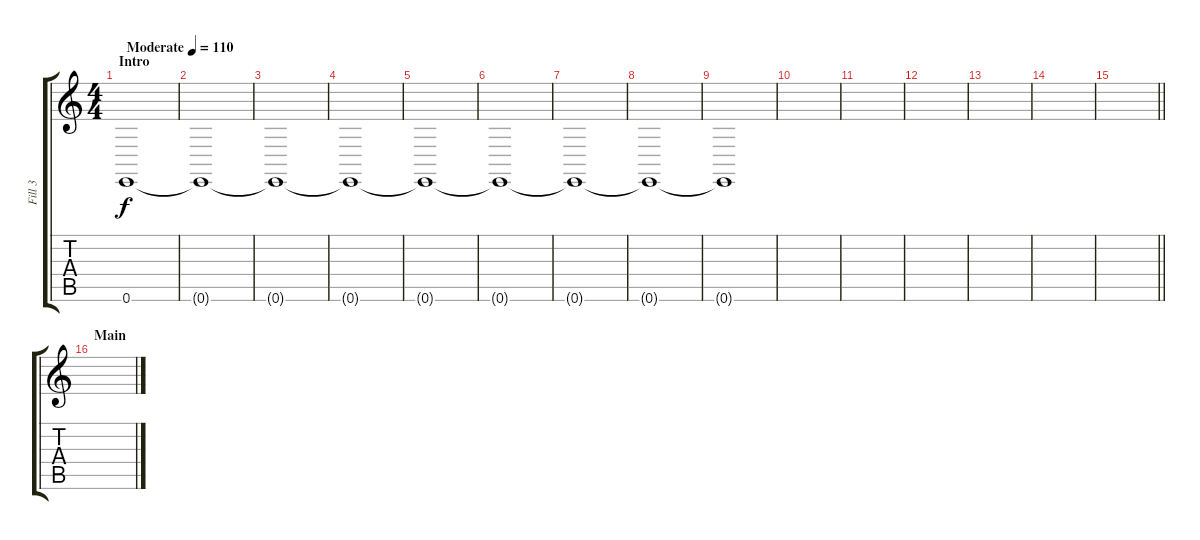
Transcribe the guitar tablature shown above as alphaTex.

\track ("Fill 3" "Fill 3") {instrument helicopter}
\staff {score tabs}
\tuning (E4 B3 G3 D3 A2 E2) {hide}
\ts (4 4)
\section ("" "Intro")
\tempo (110 "Moderate")
\clef g2
\ks c
0.6.1{dy f instrument helicopter} |
0.6{t}.1 |
0.6{t}.1 |
0.6{t}.1 |
0.6{t}.1{volume 0} |
0.6{t}.1 |
0.6{t}.1 |
0.6{t}.1 |
0.6{t}.1 |
|
|
|
|
|
\barLineRight lightlight
|
\section ("" "Main")
